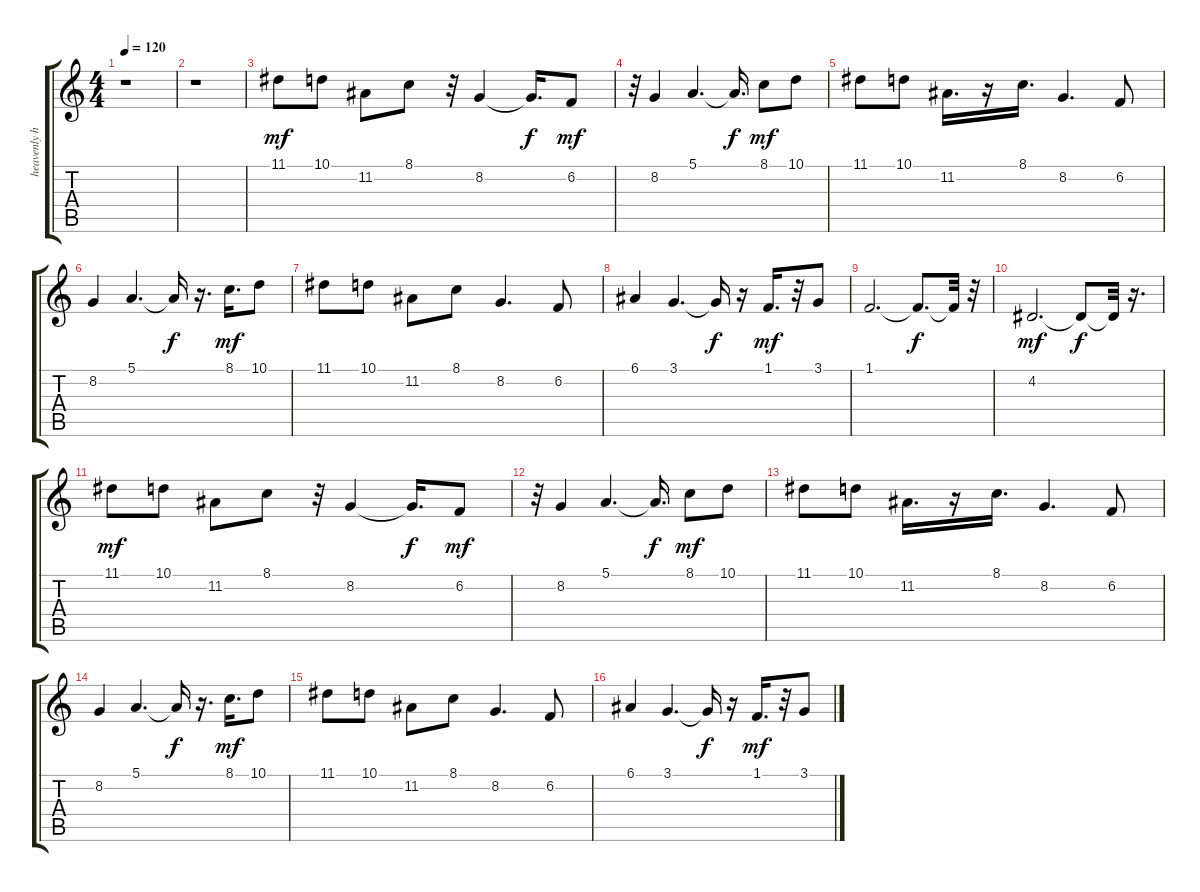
\track ("heavenly harp" "heavenly h") {instrument orchestralharp}
\staff {score tabs}
\tuning (E4 B3 G3 D3 A2 E2) {hide}
\ts (4 4)
\tempo 120
\clef g2
\ks c
r.1{dy f} |
r.1 |
11.1.8{dy mf} 10.1.8 11.2.8 8.1.8 r.32 8.2.4 8.2{t}.16{d dy f} 6.2.8{dy mf} |
r.32 8.2.4 5.1.4{d} 5.1{t}.16{d dy f} 8.1.8{dy mf} 10.1.8 |
11.1.8 10.1.8 11.2.16{d} r.16 8.1.16{d} 8.2.4{d} 6.2.8 |
8.2.4 5.1.4{d} 5.1{t}.16{dy f} r.16{d} 8.1.16{d dy mf} 10.1.8 |
11.1.8 10.1.8 11.2.8 8.1.8 8.2.4{d} 6.2.8 |
6.1.4 3.1.4{d} 3.1{t}.16{dy f} r.16 1.1.16{d dy mf} r.32 3.1.8 |
1.1.2{d} 1.1{t}.8{d dy f} 1.1{t}.32 r.32 |
4.2.2{d dy mf} 4.2{t}.8{dy f} 4.2{t}.32 r.16{d} |
11.1.8{dy mf} 10.1.8 11.2.8 8.1.8 r.32 8.2.4 8.2{t}.16{d dy f} 6.2.8{dy mf} |
r.32 8.2.4 5.1.4{d} 5.1{t}.16{d dy f} 8.1.8{dy mf} 10.1.8 |
11.1.8 10.1.8 11.2.16{d} r.16 8.1.16{d} 8.2.4{d} 6.2.8 |
8.2.4 5.1.4{d} 5.1{t}.16{dy f} r.16{d} 8.1.16{d dy mf} 10.1.8 |
11.1.8 10.1.8 11.2.8 8.1.8 8.2.4{d} 6.2.8 |
6.1.4 3.1.4{d} 3.1{t}.16{dy f} r.16 1.1.16{d dy mf} r.32 3.1.8
